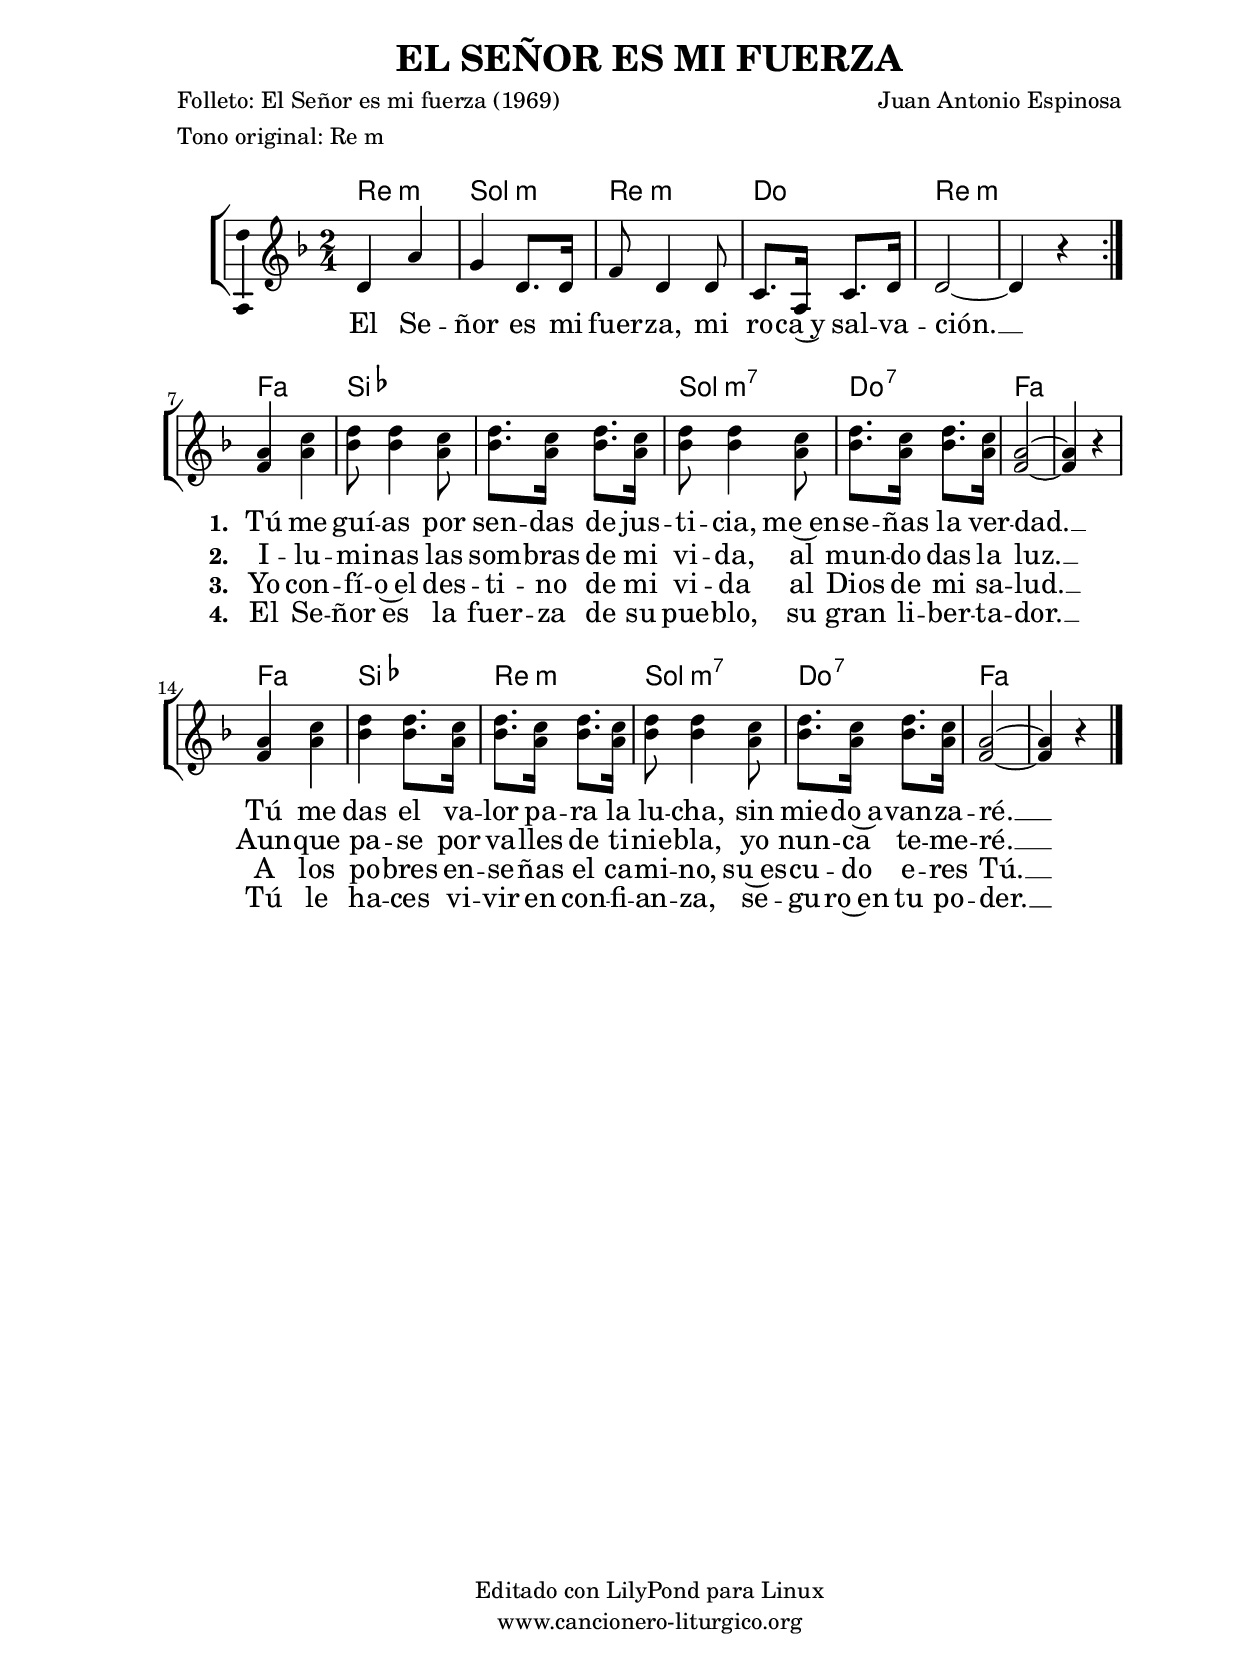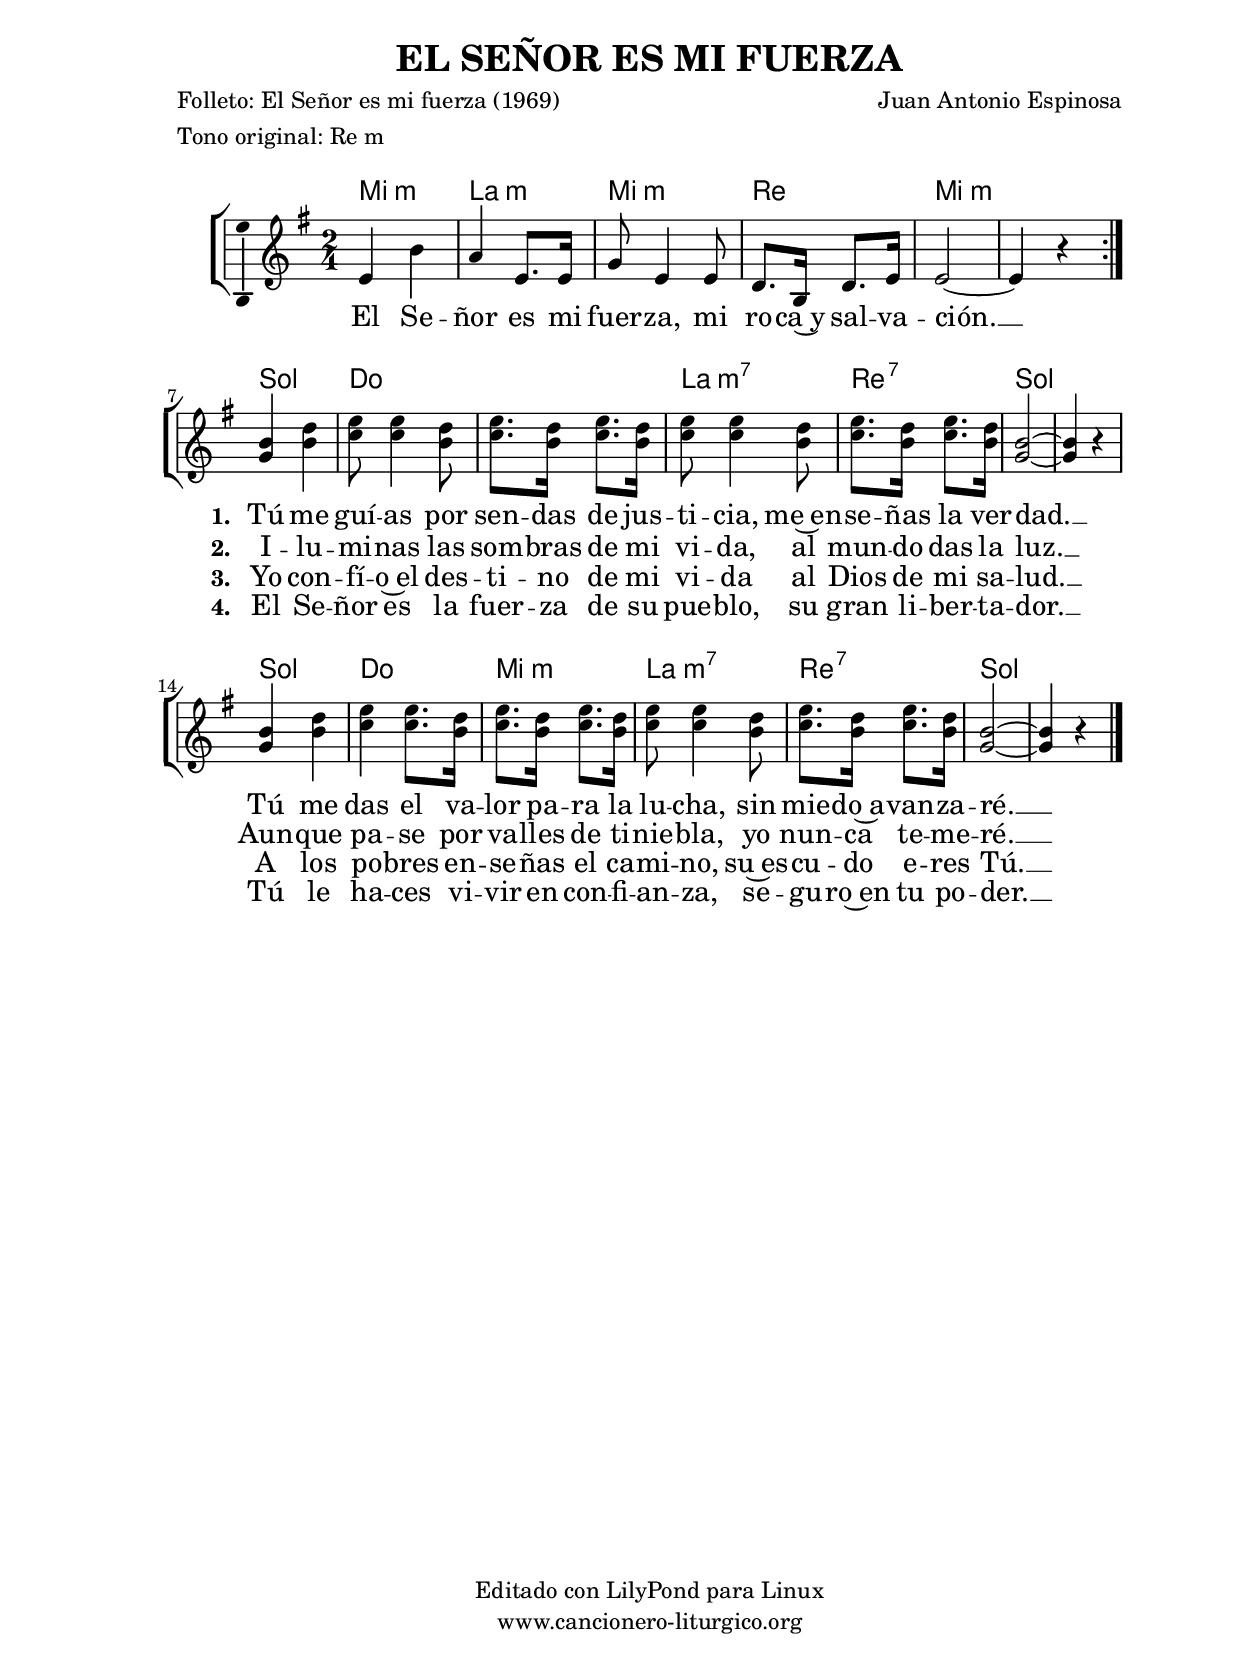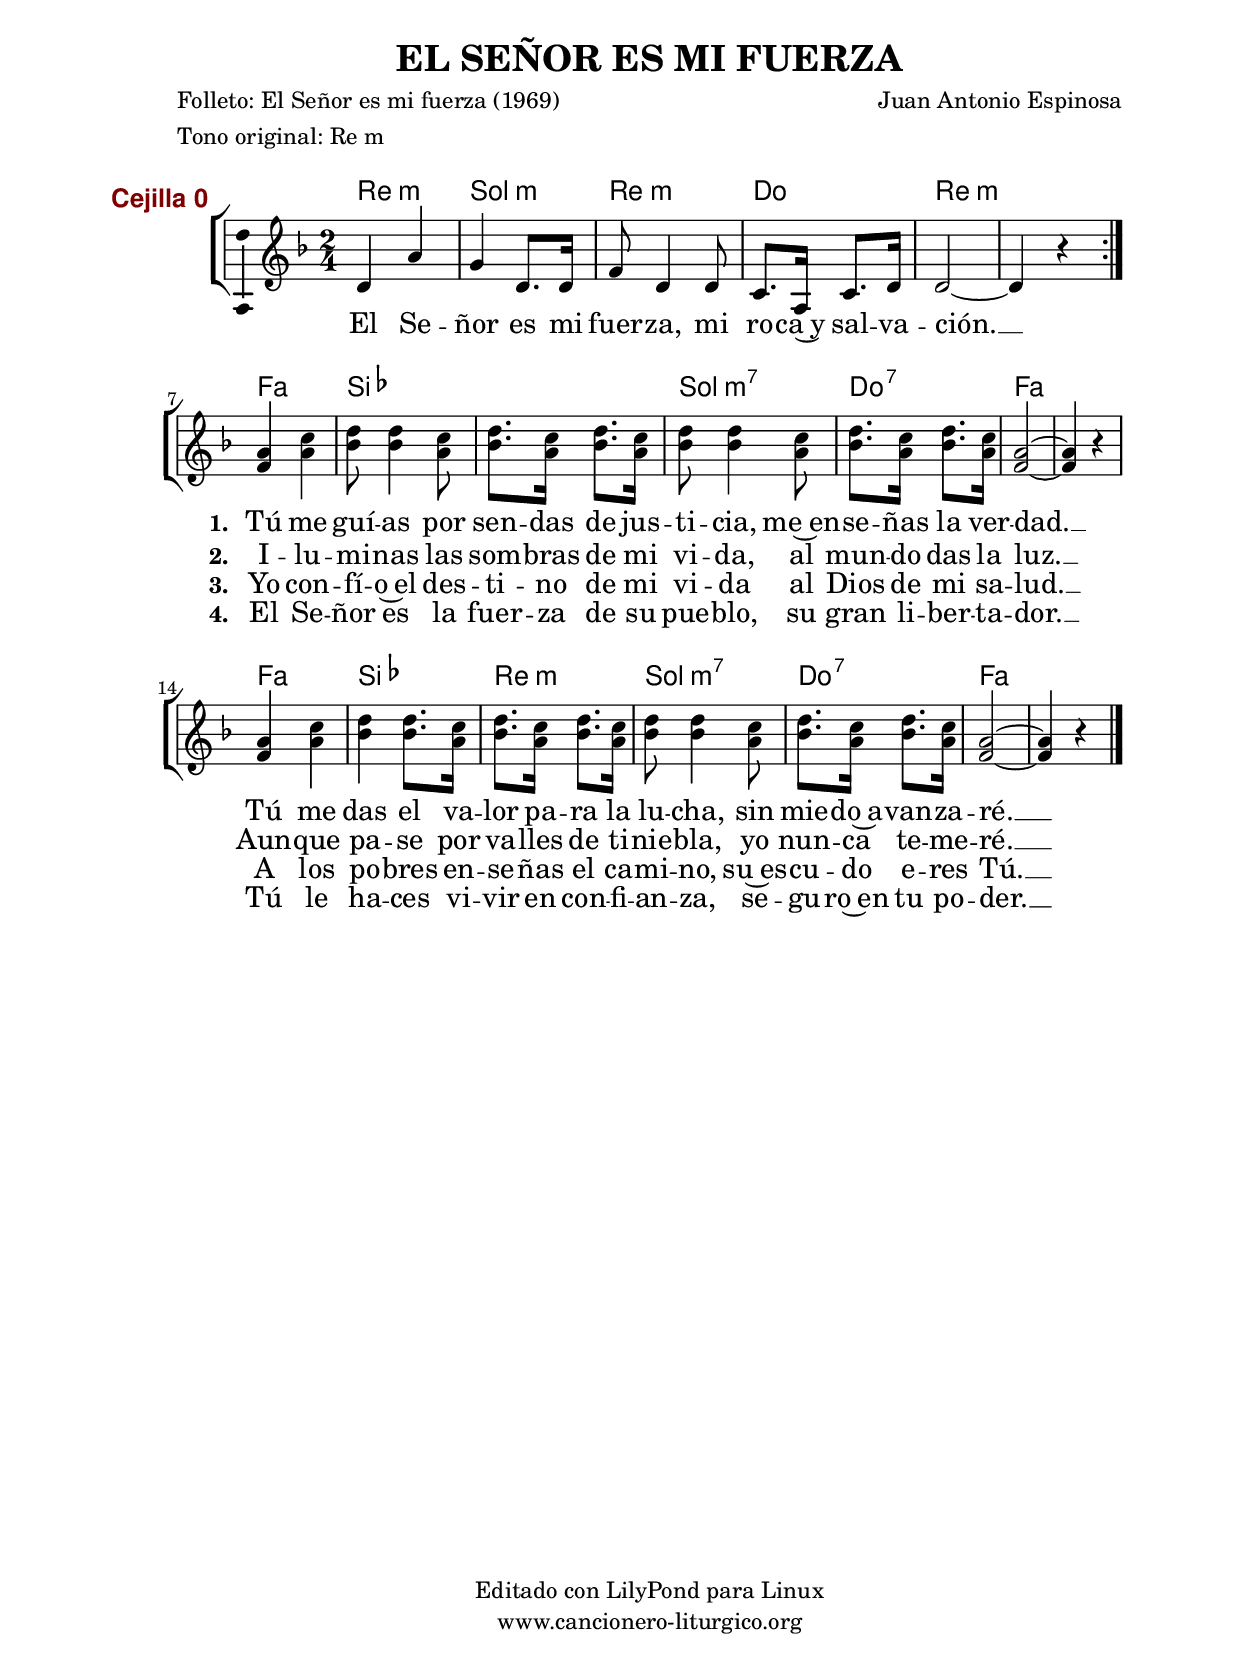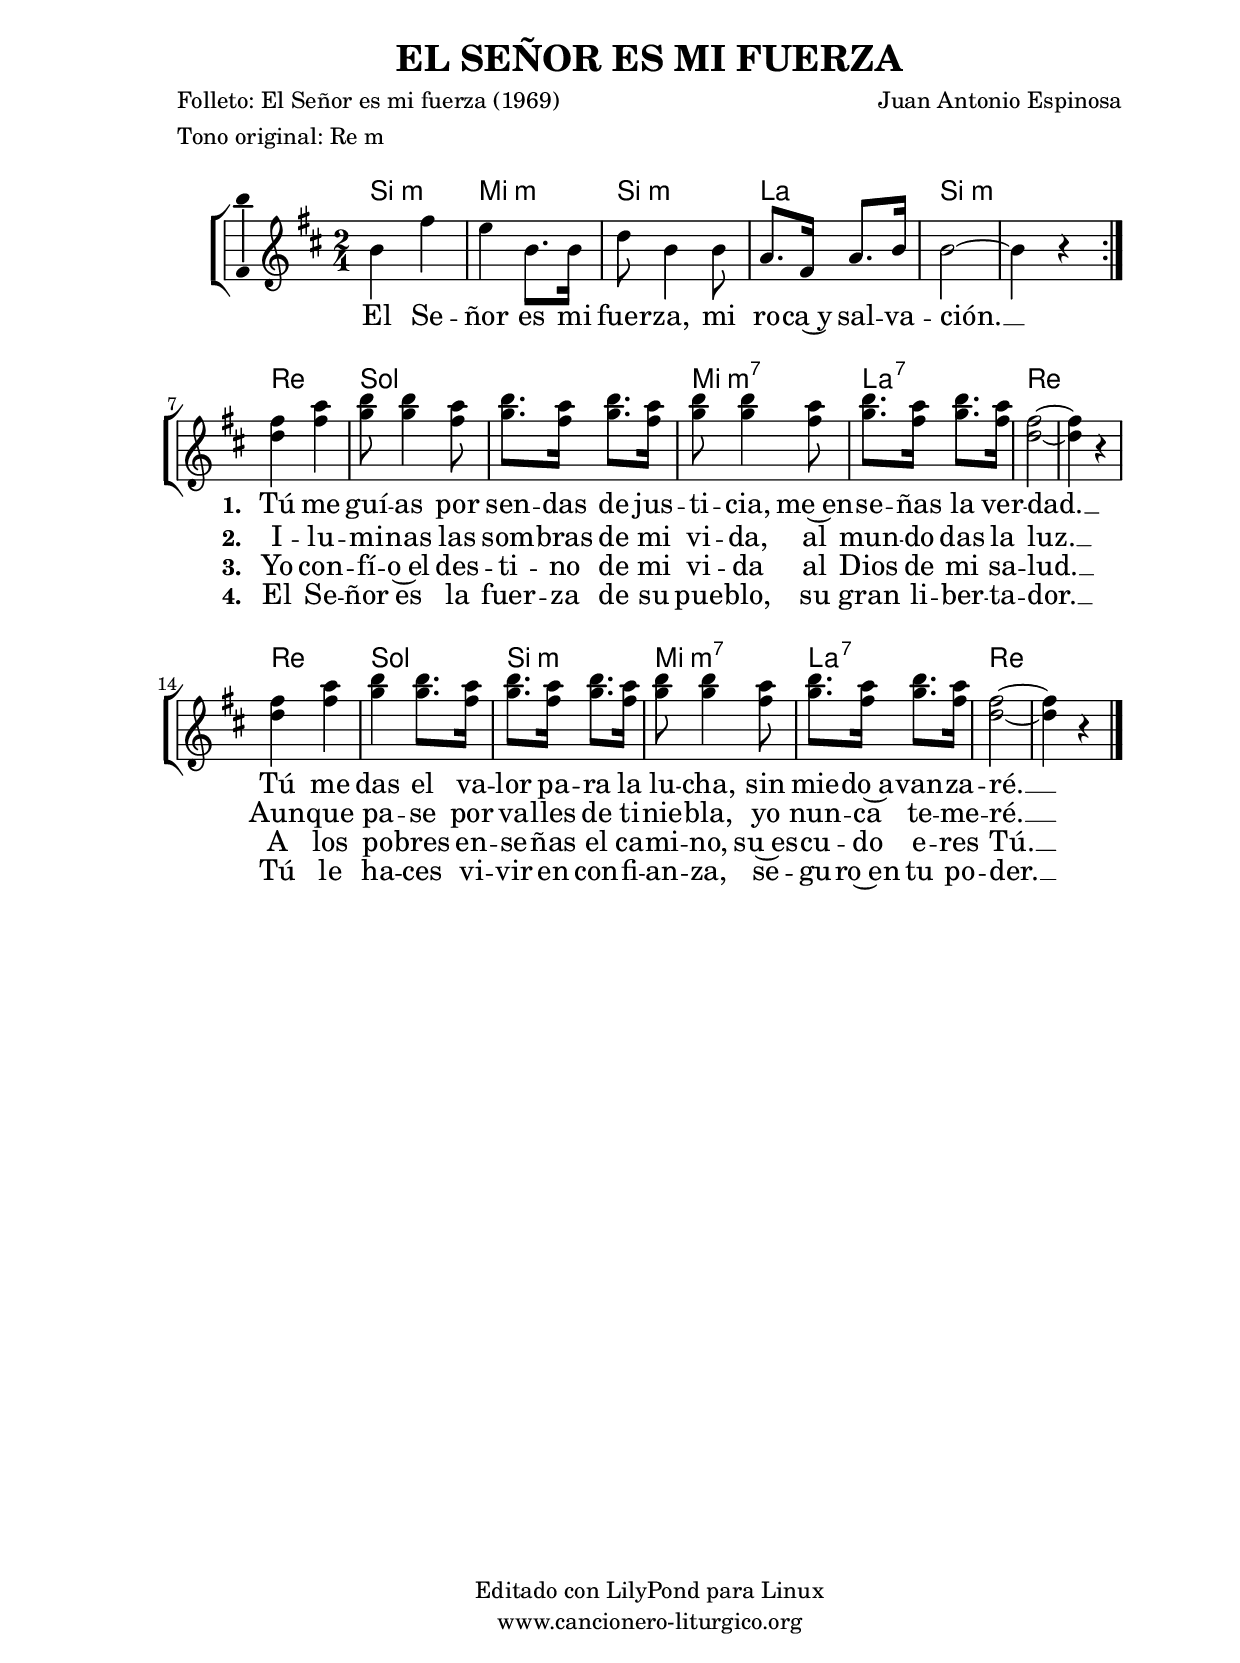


%versión de lilypond para la que se ha escrito esta partitura:
\version "2.16.0"

	%Tamaño papel
	#(set-default-paper-size "a4")
	%Tamaño partitura
	#(set-global-staff-size 20)
	%No responde al pulsar sobre una nota
	#(ly:set-option 'point-and-click #f)

%parámetros del encabezamiento:
\header {
	title = "EL SEÑOR ES MI FUERZA"
	subtitle = ""
	composer = "Juan Antonio Espinosa"
	poet = "Folleto: El Señor es mi fuerza (1969)"
	meter = "Tono original: Re m"
	arranger = ""
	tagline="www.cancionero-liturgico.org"
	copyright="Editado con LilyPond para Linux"
	tiempo = ""
	usos = "Comunión, Salida"
	letra = ""
	}

%parámetros asociados al papel:
\paper  {
	oddHeaderMarkup = \markup {\fill-line { \on-the-fly #not-first-page \fromproperty #'header:title \on-the-fly #not-first-page \fromproperty #'header:composer }}
	evenHeaderMarkup = \markup {\fill-line { \fromproperty #'header:composer \fromproperty #'header:title }}
	#(set-paper-size "a4")
	print-page-number = ##f
	first-page-number = 1
	print-first-page-number = ##f
%	head-separation = 3.0 \cm
	top-margin = 2.0 \cm
	bottom-margin = 0.5\cm
%%%	bottom-margin = -2.0\cm
	left-margin = 3.0 \cm
	line-width = 16.0 \cm 
	indent = 8\mm
	interscoreline = 2.\mm
	between-system-space = 15\mm
%	para que las partituras no llenen la hoja:
	ragged-bottom = ##t
%	idem para la última hoja:
	ragged-last-bottom = ##f
%	para que las partituras llenen el ancho del papel:
	ragged-last = ##f
	after-title-space = 2.5 \cm
%page-count=1
%system-count=8

	%Flexible Vertical Spacing
%	markup-markup-spacing =
%	#'((basic-distance . 15) (minimum-distance . 15) (padding . 3))
	markup-system-spacing =
	#'((basic-distance . 15) (minimum-distance . 15) (padding . 3))
	system-system-spacing =
	#'((basic-distance . 15) (minimum-distance . 15) (padding . 3))
	score-system-spacing =
	#'((basic-distance . 15) (minimum-distance . 15) (padding . 5))
%	top-system-spacing = % header
%	#'((basic-distance . 8) (minimum-distance . 0) (padding . 0))
%	top-markup-spacing =
%	#'((basic-distance . 20) (minimum-distance . 20) (padding . 0))
	last-bottom-spacing = % footer
	#'((basic-distance . 5) (minimum-distance . 5) (padding . 0))
%	score-markup-spacing =
%	#'((basic-distance . 16) (minimum-distance . 13) (padding . 0))

	}


%parámetros que afectan a toda la partitura:
global =  {
	%clave de sol (G):
	\clef G
	%armadura:
%%%	\transpose c c
	\key d \minor
	\tempo 4=100
	\set Score.tempoHideNote = ##t
	}


acordes = {
	\italianChords
	\chordmode {
%%%	\transpose a c {

\repeat volta 2 {
d2:m
g:m
d:m c
d:m
s
}

f
bes
s
g:m7
c:7
f
s

f
bes
d:m
g:m7
c:7
f
s


%%%	}
	}
}

melodia = 
%%%\transpose a c
{
	\relative c'{
	\time 2/4

\repeat volta 2 {
d4 a'
g d8. d16
f8 d4 d8
c8. a16 c8. d16
d2~
d4 r4
}

\break

<<
{
a'4 c
d8 d4 c8
d8. c16 d8. c16
d8 d4 c8
d8. c16 d8. c16
a2~
a4
}
{
f4 a
bes8 bes4 a8
bes8. a16 bes8. a16
bes8 bes4 a8
bes8. a16 bes8. a16
f2~
f4
}
>>
r4

<<
{
a4 c
d d8. c16
d8. c16 d8. c16
d8 d4 c8
d8. c16 d8. c16
a2~
a4
}
{
f4 a
bes bes8. a16
bes8. a16 bes8. a16
bes8 bes4 a8
bes8. a16 bes8. a16
f2~
f4
}
>>
r4

\bar "|."
}
}


texto = \lyricmode {
El Se -- ñor es mi fuer -- za,
mi ro -- ca~y sal -- va -- ción. __

\set stanza =#"1. " Tú me guí -- as por sen -- das de jus -- ti -- cia,
me~en -- se -- ñas la ver -- dad. __
Tú me das el va -- lor pa -- ra la lu -- cha,
sin mie -- do~a -- van -- za -- ré. __

	}

textob = \lyricmode {
\skip1 \skip1 \skip1 \skip1 \skip1 \skip1
\skip1 \skip1 \skip1 \skip1 \skip1 \skip1
\skip1

\set stanza =#"2. " I -- lu -- mi -- nas las som -- bras de mi vi -- da,
al mun -- do das la luz. __
Aun -- que pa -- se por va -- lles de ti -- nie -- bla,
yo nun -- ca te -- me -- ré. __

	}

textoc = \lyricmode {
\skip1 \skip1 \skip1 \skip1 \skip1 \skip1
\skip1 \skip1 \skip1 \skip1 \skip1 \skip1
\skip1

\set stanza =#"3. " Yo con -- fí -- o~el des -- ti -- no de mi vi -- da
al Dios de mi sa -- lud. __
A los po -- bres en -- se -- ñas el ca -- mi -- no,
su~es -- cu -- do e -- res Tú. __

	}

textod = \lyricmode {
\skip1 \skip1 \skip1 \skip1 \skip1 \skip1
\skip1 \skip1 \skip1 \skip1 \skip1 \skip1
\skip1

\set stanza =#"4. " El Se -- ñor es la fuer -- za de su pue -- blo,
su gran li -- ber -- ta -- dor. __
Tú le ha -- ces vi -- vir en con -- fi -- an -- za,
se -- gu -- ro~en tu po -- der. __

	}


acordesStaff = \context ChordNames = acordesStaff <<
	\set chordChanges = ##t
	\acordes
	>>


%%%%%%%%%%%%%%%%%%%%%%%%%%%%%%%%%%% CEJILLA %%%%%%%%%%%%%%%%%%%%%%%%%%%%%%%%%%%
acordescejilla = {
%%%	\override ChordNames.ChordName #'font-size = #-1
%%%	\override ChordNames.ChordName #'font-series = #'bold
	\transpose c c {
		\acordes
		}
	}

acordescejillaStaff = \context ChordNames = acordescejillaStaff <<
	\set Staff.instrumentName = \markup \with-color #darkred \larger \bold \sans "Cejilla 0"
	\set chordChanges = ##t
	\acordescejilla
	>>
%%%%%%%%%%%%%%%%%%%%%%%%%%%%%%%%%%% CEJILLA %%%%%%%%%%%%%%%%%%%%%%%%%%%%%%%%%%%


vozStaff = \context Voice = vozStaff
\with {\consists "Ambitus_engraver"}
<<
%	\set Staff.instrumentName = ""
%	\set Staff.shortInstrumentName = ""
%	\set Staff.midiInstrument = #"clarinet"
%	\set Staff.midiInstrument = #"cello"
%	\set Staff.midiInstrument = #"flute"
	\set Staff.midiInstrument = #"electric guitar (jazz)"
%	\set Staff.midiInstrument = #"english horn"
%	\set Staff.midiInstrument = #"violin"
%	\set Staff.midiInstrument = #"glockenspiel"
	\set Staff.midiMinimumVolume = #0.7
	\set Staff.midiMaximumVolume = #0.9
	\global
	\melodia
	>>

textoStaff = \context Lyrics = textoStaff <<
	\lyricsto vozStaff \texto
	>>

textobStaff = \context Lyrics = textobStaff <<
	\lyricsto vozStaff \textob
	>>

textocStaff = \context Lyrics = textocStaff <<
	\lyricsto vozStaff \textoc
	>>

textodStaff = \context Lyrics = textodStaff <<
	\lyricsto vozStaff \textod
	>>

\book {
	\score {
		\context ChoirStaff {
			\override StaffGroup.SystemStartBracket #'collapse-height = #1
			\override Score.SystemStartBar #'collapse-height = #1
			<<
			\acordesStaff
			\vozStaff
			\textoStaff
			\textobStaff
			\textocStaff
			\textodStaff
			>>
			}
		\layout {
	    		\context {
				\Lyrics
				\override LyricText #'font-size = #2
				}
	   		 \context {
				\Score
				\override StaffSymbol #'staff-space = #(magstep +3)
				}
			}
		}
	\score {
		\unfoldRepeats
		\context ChoirStaff {
			<<
			\acordesStaff
			\vozStaff
			>>
			}
		\midi {
	  		\context {
	  			\Score
				tempoWholesPerMinute = #(ly:make-moment 70 4)
				}
			}
		}
	}


%Partitura para guitarra
#(define output-suffix "G")
\book {
	\score {
		\context ChoirStaff {
			\override StaffGroup.SystemStartBracket #'collapse-height = #1
			\override Score.SystemStartBar #'collapse-height = #1
			<<
			\acordescejillaStaff
			\vozStaff
			\textoStaff
			\textobStaff
			\textocStaff
			\textodStaff
			>>
			}
		\layout {
%%%%%%%%%%%%%%%%%%%%%%%%%%%%%%%%%%% CEJILLA %%%%%%%%%%%%%%%%%%%%%%%%%%%%%%%%%%%
			\context {
				\ChordNames \consists Instrument_name_engraver
				}
%%%%%%%%%%%%%%%%%%%%%%%%%%%%%%%%%%% CEJILLA %%%%%%%%%%%%%%%%%%%%%%%%%%%%%%%%%%%
	    		\context {
				\Lyrics
				\override LyricText #'font-size = #2
				}
	   		 \context {
				\Score
				\override StaffSymbol #'staff-space = #(magstep +3)
				}
			}
		}
	}


#(define output-suffix "C")
\book {
	\score {
		\context ChoirStaff {
			\override StaffGroup.SystemStartBracket #'collapse-height = #1
			\override Score.SystemStartBar #'collapse-height = #1
\transpose c d
			<<
			\acordesStaff
			\vozStaff
			\textoStaff
			\textobStaff
			\textocStaff
			\textodStaff
			>>
			}
		\layout {
	    		\context {
				\Lyrics
				\override LyricText #'font-size = #2
				}
	   		 \context {
				\Score
				\override StaffSymbol #'staff-space = #(magstep +3)
				}
			}
		}
	}


#(define output-suffix "S")
\book {
	\score {
		\context ChoirStaff {
			\override StaffGroup.SystemStartBracket #'collapse-height = #1
			\override Score.SystemStartBar #'collapse-height = #1
\transpose c a
			<<
			\acordesStaff
			\vozStaff
			\textoStaff
			\textobStaff
			\textocStaff
			\textodStaff
			>>
			}
		\layout {
	    		\context {
				\Lyrics
				\override LyricText #'font-size = #2
				}
	   		 \context {
				\Score
				\override StaffSymbol #'staff-space = #(magstep +3)
				}
			}
		}
	}


